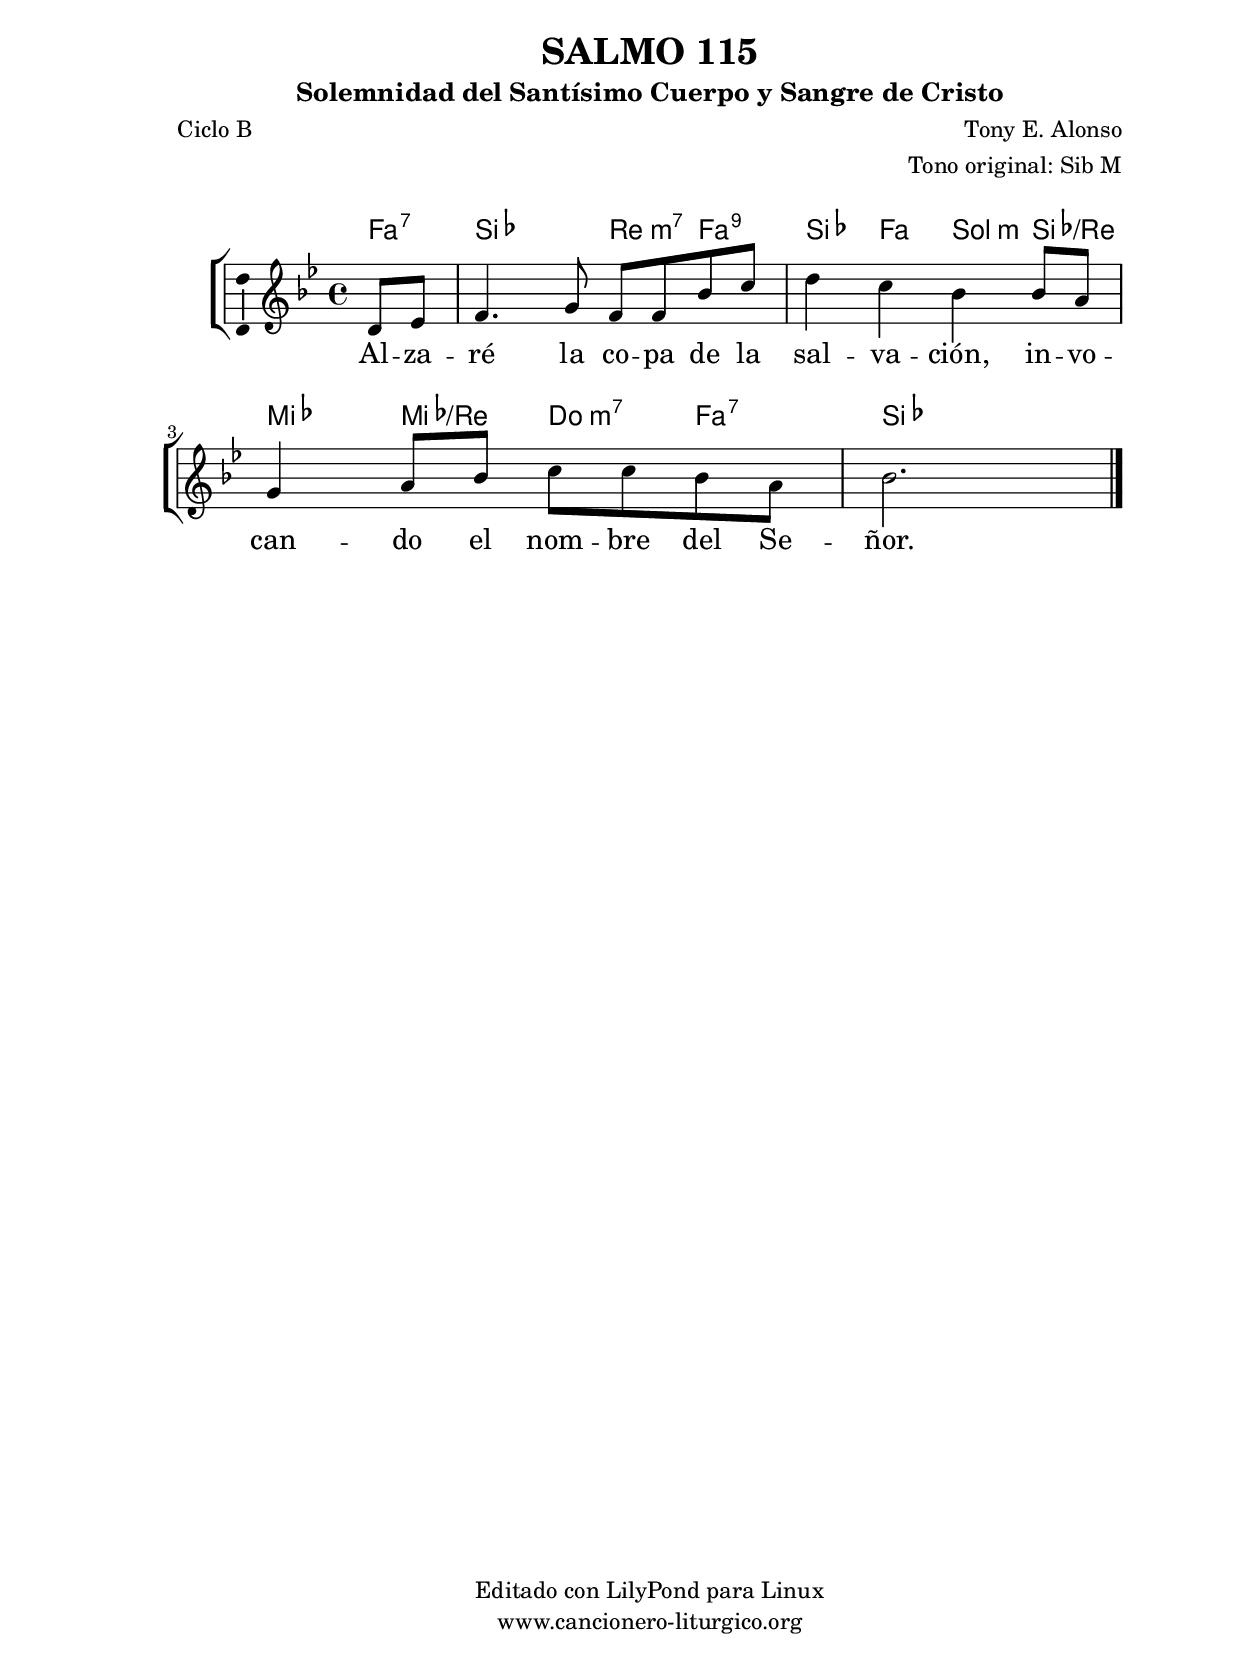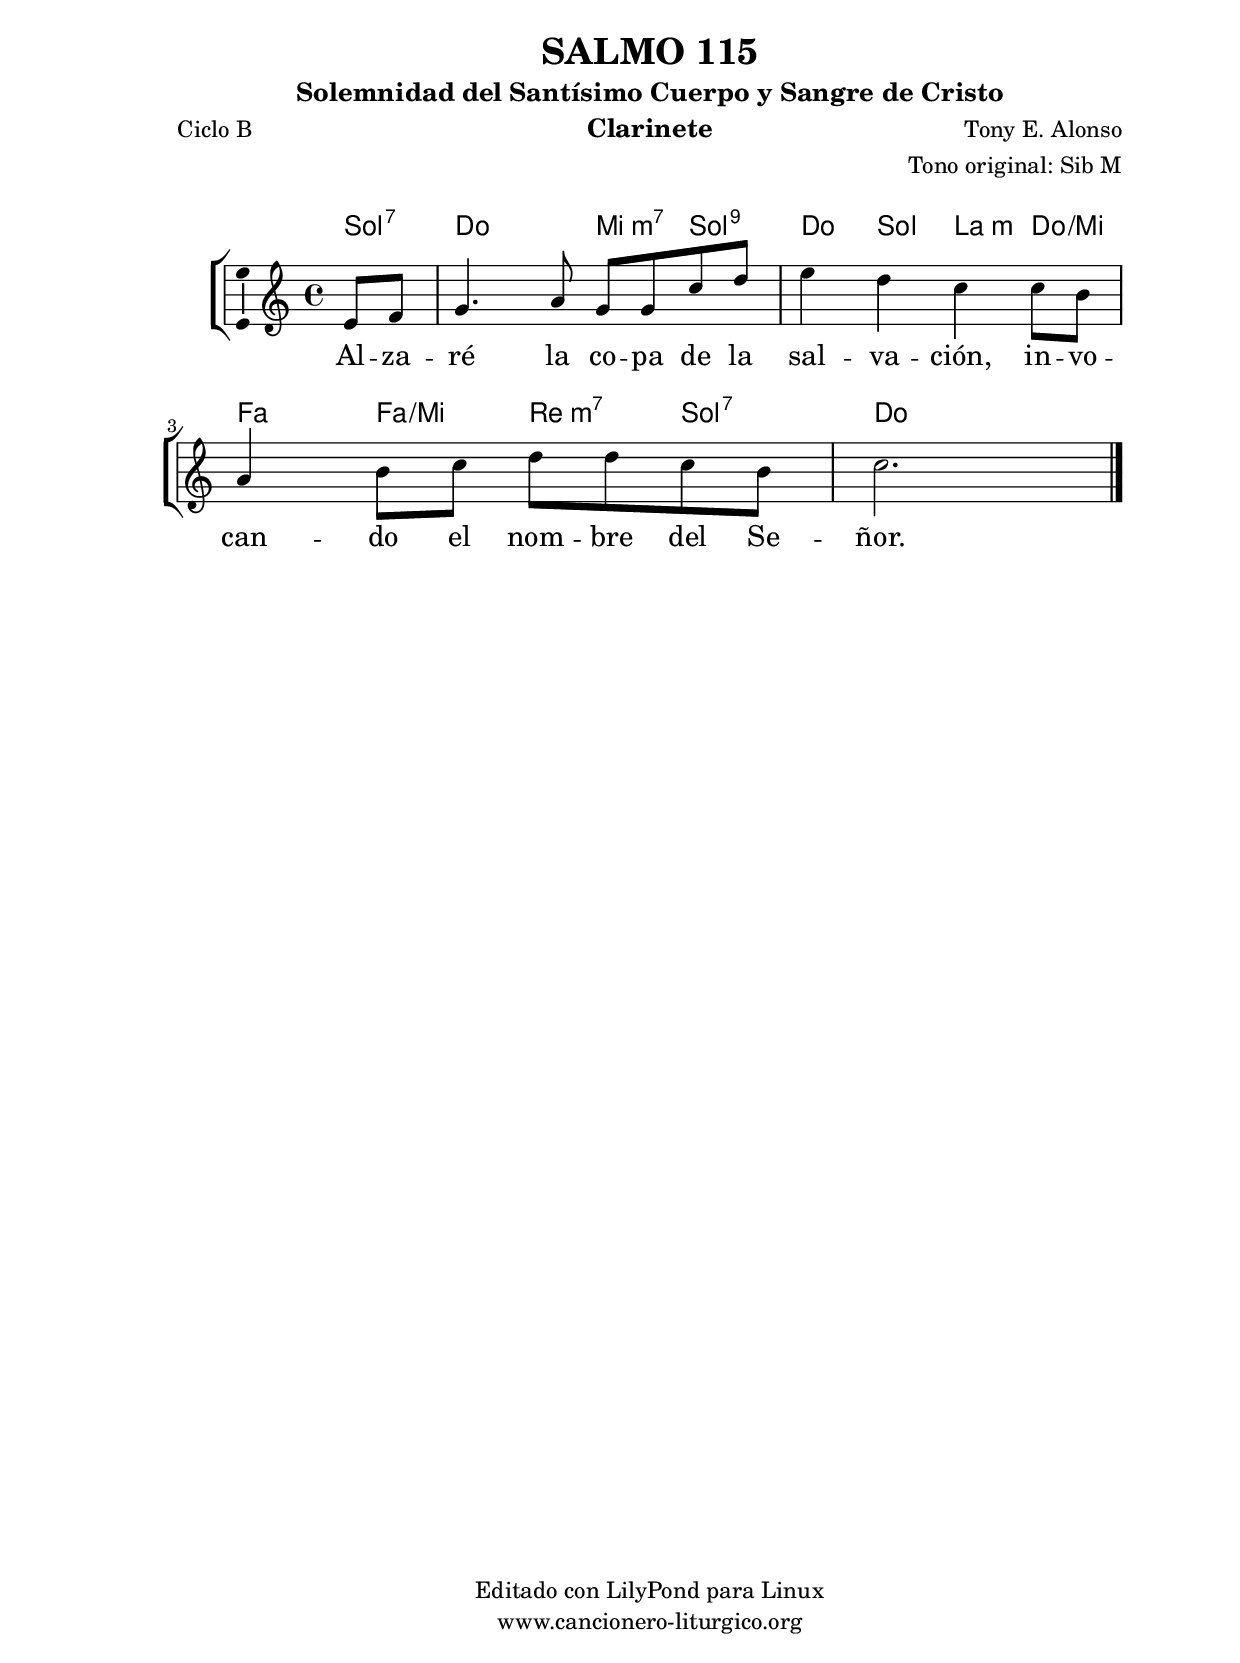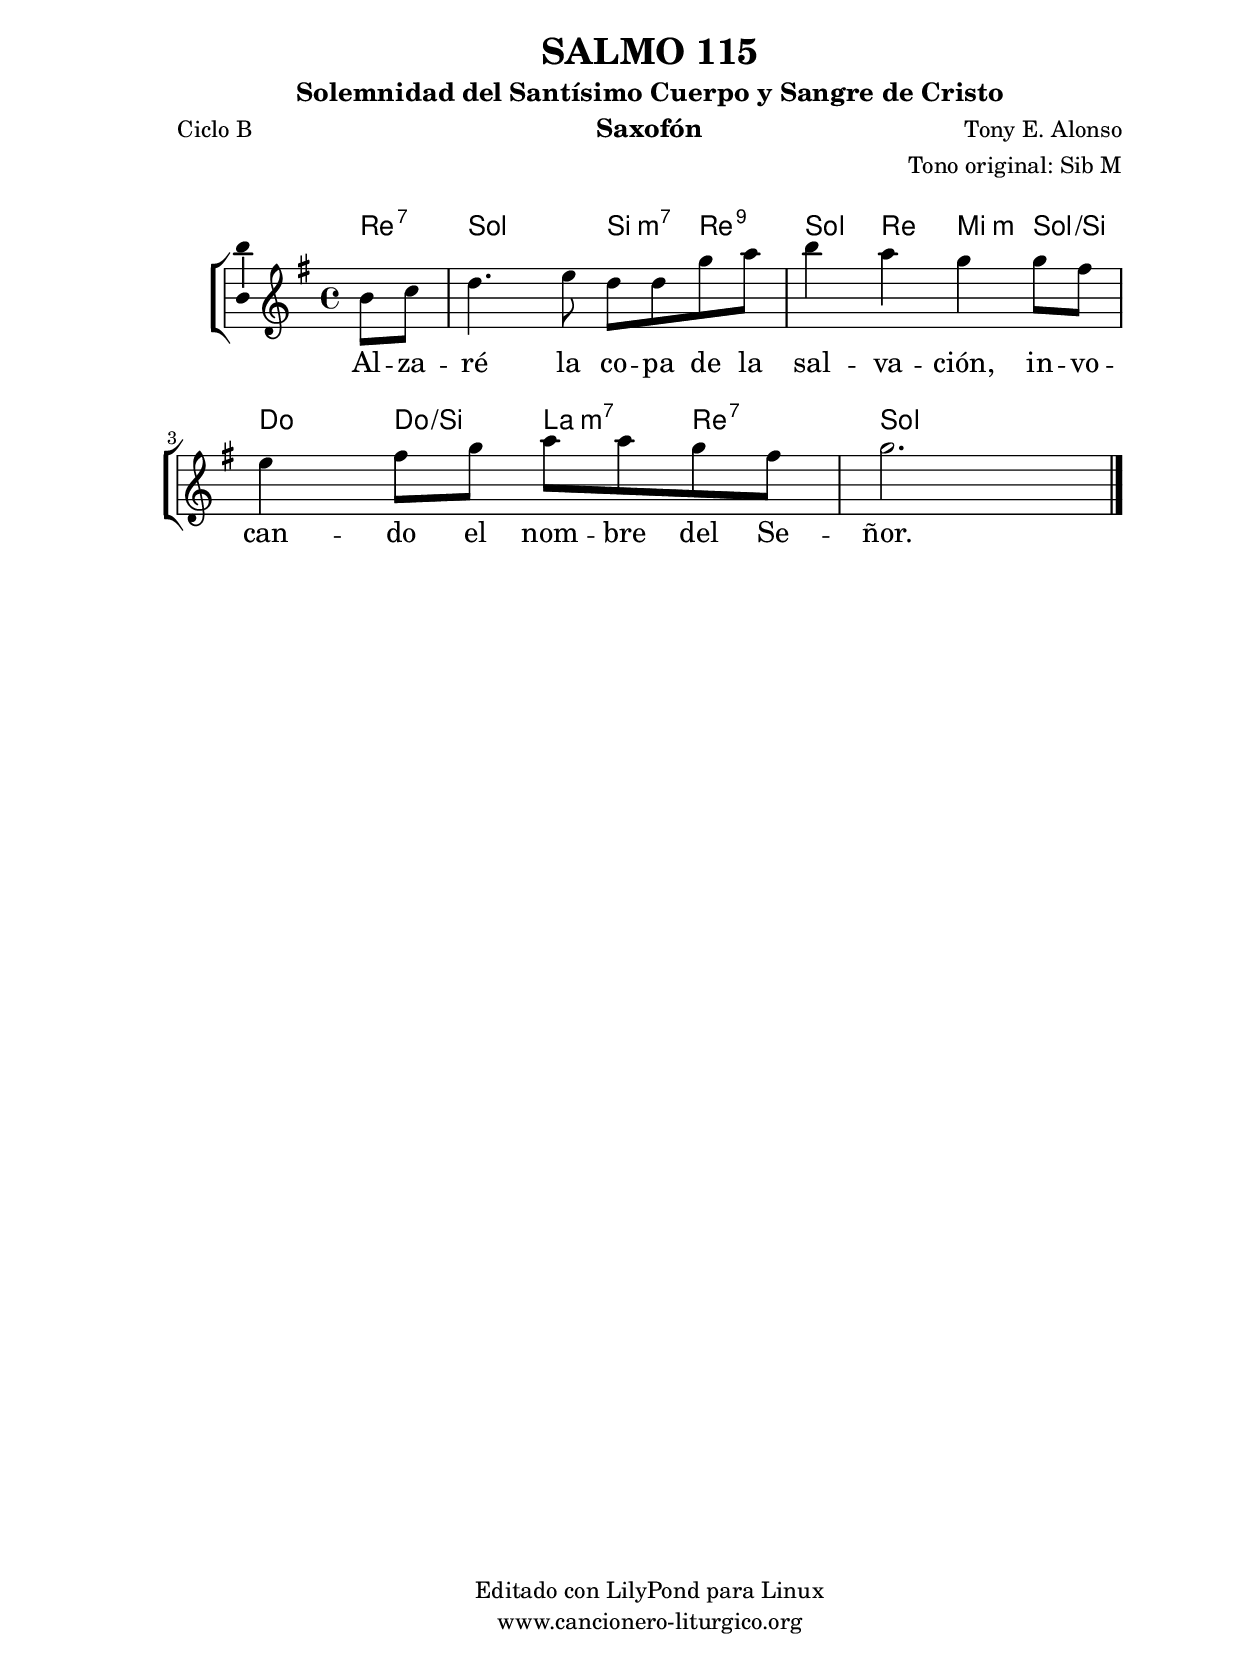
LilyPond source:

%
%para convertir .midi en .wav:
%timidity filename.midi -Ow -o finename.wav
%
%
%Para convertir de .wav a .mp3:
%lame -h -m j filename.wav
%
%
%para escuchar el midi:
%timidity nombrefichero.midi
%


%versión de lilypond para la que se ha escrito esta partitura:
\version "2.16.0"

	%Tamaño papel
	#(set-default-paper-size "a4")
	%Tamaño partitura
	#(set-global-staff-size 20)
	%No responde al pulsar sobre una nota
	#(ly:set-option 'point-and-click #f)

%parámetros del encabezamiento:
\header {
	title = "SALMO 115"
	subtitle = "Solemnidad del Santísimo Cuerpo y Sangre de Cristo"
	composer = "Tony E. Alonso"
	poet = "Ciclo B"
	meter = ""
	arranger = "Tono original: Sib M"
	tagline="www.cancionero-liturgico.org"
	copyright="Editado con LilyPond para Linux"
	}

%parámetros asociados al papel:
\paper  {
	oddHeaderMarkup = \markup {\fill-line { \on-the-fly #not-first-page \fromproperty #'header:title \on-the-fly #not-first-page \fromproperty #'header:composer }}
	evenHeaderMarkup = \markup {\fill-line { \fromproperty #'header:composer \fromproperty #'header:title }}
	#(set-paper-size "a4")
	print-page-number = ##f
	first-page-number = 1
	print-first-page-number = ##f
%	head-separation = 3.0 \cm
	top-margin = 2.0 \cm
	bottom-margin = 0.5\cm
%%%	bottom-margin = -1.0\cm
	left-margin = 3.0 \cm
	line-width = 16.0 \cm 
	indent = 8\mm
	interscoreline = 2.\mm
	between-system-space = 15\mm
%	para que las partituras no llenen la hoja:
	ragged-bottom = ##t
%	idem para la última hoja:
	ragged-last-bottom = ##f
%	para que las partituras llenen el ancho del papel:
	ragged-last = ##f
	after-title-space = 2.5 \cm
%page-count=1
%system-count=1

	%Flexible Vertical Spacing
%	markup-markup-spacing =
%	#'((basic-distance . 15) (minimum-distance . 15) (padding . 3))
	markup-system-spacing =
	#'((basic-distance . 15) (minimum-distance . 15) (padding . 3))
	system-system-spacing =
	#'((basic-distance . 15) (minimum-distance . 15) (padding . 3))
	score-system-spacing =
	#'((basic-distance . 15) (minimum-distance . 15) (padding . 5))
%	top-system-spacing = % header
%	#'((basic-distance . 8) (minimum-distance . 0) (padding . 3))
%	top-markup-spacing =
%	#'((basic-distance . 20) (minimum-distance . 20) (padding . 3))
	last-bottom-spacing = % footer
	#'((basic-distance . 5) (minimum-distance . 5) (padding . 3))
%	score-markup-spacing =
%	#'((basic-distance . 16) (minimum-distance . 13) (padding . 3))

	}


%parámetros que afectan a toda la partitura:
global =  {
	%clave de sol (G):
	\clef G
	%armadura:
%	\transpose e ees
	\key bes \major
	\tempo 4=84
	\set Score.tempoHideNote = ##t
	}


acordes = {
	\italianChords
	\chordmode {
%	\transpose e ees
{

f4:7
bes2 d4:m7 f:9 bes f g:m bes/d ees ees/d c:m7 f:7 bes2.

	}
	}
}


melodia = 
%	\transpose e ees
{
	\relative c'{

\time 4/4
\partial4
d8 ees
f4. g8 f f bes c
d4 c bes bes8 a
g4 a8 bes c c bes a
bes2.

	\bar "|."
	}
	}


texto = \lyricmode {
Al -- za -- ré la co -- pa de la sal -- va -- ción,
in -- vo -- can -- do el nom -- bre del Se -- ñor.
	}


acordesStaff = \context ChordNames = acordesStaff <<
	\set chordChanges = ##t
	\acordes
	>>


vozStaff = \context Voice = vozStaff
\with {\consists "Ambitus_engraver"}
<<
%	\set Staff.instrumentName = ""
%	\set Staff.shortInstrumentName = ""
%	\set Staff.midiInstrument = #"clarinet"
%	\set Staff.midiInstrument = #"cello"
%	\set Staff.midiInstrument = #"flute"
	\set Staff.midiInstrument = #"electric guitar (jazz)"
%	\set Staff.midiInstrument = #"english horn"
%	\set Staff.midiInstrument = #"violin"
%	\set Staff.midiInstrument = #"glockenspiel"
	\set Staff.midiMinimumVolume = #0.7
	\set Staff.midiMaximumVolume = #0.9
	\global
	\melodia
	>>


textoStaff = \context Lyrics = textoStaff <<
	\lyricsto vozStaff \texto
	>>

\book {
	\score {
		\context ChoirStaff {
			\override StaffGroup.SystemStartBracket #'collapse-height = #1
			\override Score.SystemStartBar #'collapse-height = #1
			<<
			\acordesStaff
			\vozStaff
			\textoStaff
			>>
			}
		\layout {
	    		\context {
				\Lyrics
				\override LyricText #'font-size = #2
				}
	   		 \context {
				\Score
				%fontSize = #3
				\override StaffSymbol #'staff-space = #(magstep +3)
				%\override Beam #'thickness = #0.55
				%\override SpacingSpanner #'spacing-increment = #1.0
				%\override Slur #'height-limit = #1.5
				}
			}
		}
	\score {
		\unfoldRepeats
		\context ChoirStaff {
			<<
			\acordesStaff
			\vozStaff
			>>
			}
		\midi {
	  		\context {
	  			\Score
				tempoWholesPerMinute = #(ly:make-moment 70 4)
				}
			}
		}
	}

%Partitura para clarinete
#(define output-suffix "C")
\book {
	\header{
		instrument = "Clarinete"
		}
	\score {
		\context ChoirStaff {
			\override StaffGroup.SystemStartBracket #'collapse-height = #1
			\override Score.SystemStartBar #'collapse-height = #1
\transpose c d
			<<
			\acordesStaff
			\vozStaff
			\textoStaff
			>>
			}
		\layout {
	    		\context {
				\Lyrics
				\override LyricText #'font-size = #2
				}
	   		 \context {
				\Score
				%fontSize = #3
				\override StaffSymbol #'staff-space = #(magstep +3)
				%\override Beam #'thickness = #0.55
				%\override SpacingSpanner #'spacing-increment = #1.0
				%\override Slur #'height-limit = #1.5
				}
			}
		}
	}

%Partitura para saxofón
#(define output-suffix "S")
\book {
	\header{
		instrument = "Saxofón"
		}
	\score {
		\context ChoirStaff {
			\override StaffGroup.SystemStartBracket #'collapse-height = #1
			\override Score.SystemStartBar #'collapse-height = #1
\transpose c a
			<<
			\acordesStaff
			\vozStaff
			\textoStaff
			>>
			}
		\layout {
	    		\context {
				\Lyrics
				\override LyricText #'font-size = #2
				}
	   		 \context {
				\Score
				%fontSize = #3
				\override StaffSymbol #'staff-space = #(magstep +3)
				%\override Beam #'thickness = #0.55
				%\override SpacingSpanner #'spacing-increment = #1.0
				%\override Slur #'height-limit = #1.5
				}
			}
		}
	}

